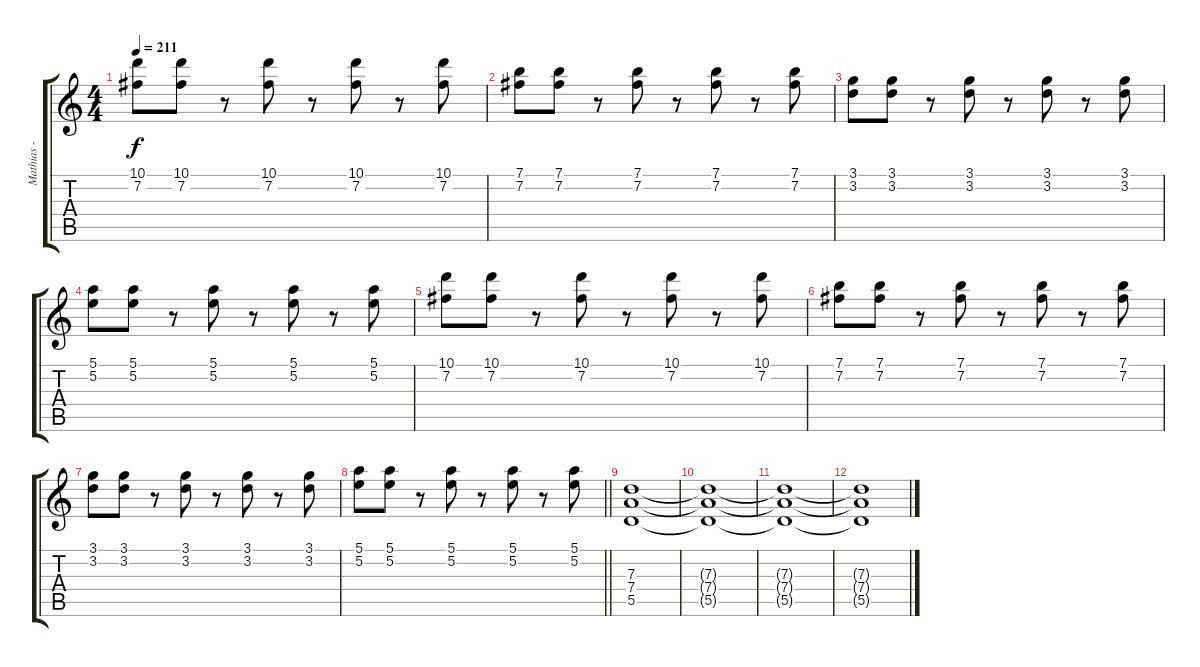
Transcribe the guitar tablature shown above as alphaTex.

\track ("Mathias - Left Guitar" "Mathias - ") {instrument distortionguitar}
\staff {score tabs}
\tuning (E4 B3 G3 D3 A2 E2) {hide}
\ts (4 4)
\tempo 211
\clef g2
\ks c
(10.1 7.2).8{dy f} (10.1 7.2).8 r.8 (10.1 7.2).8 r.8 (10.1 7.2).8 r.8 (10.1 7.2).8 |
(7.1 7.2).8 (7.1 7.2).8 r.8 (7.1 7.2).8 r.8 (7.1 7.2).8 r.8 (7.1 7.2).8 |
(3.1 3.2).8 (3.1 3.2).8 r.8 (3.1 3.2).8 r.8 (3.1 3.2).8 r.8 (3.1 3.2).8 |
(5.1 5.2).8 (5.1 5.2).8 r.8 (5.1 5.2).8 r.8 (5.1 5.2).8 r.8 (5.1 5.2).8 |
(10.1 7.2).8 (10.1 7.2).8 r.8 (10.1 7.2).8 r.8 (10.1 7.2).8 r.8 (10.1 7.2).8 |
(7.1 7.2).8 (7.1 7.2).8 r.8 (7.1 7.2).8 r.8 (7.1 7.2).8 r.8 (7.1 7.2).8 |
(3.1 3.2).8 (3.1 3.2).8 r.8 (3.1 3.2).8 r.8 (3.1 3.2).8 r.8 (3.1 3.2).8 |
\barLineRight lightlight
(5.1 5.2).8 (5.1 5.2).8 r.8 (5.1 5.2).8 r.8 (5.1 5.2).8 r.8 (5.1 5.2).8 |
(7.3 7.4 5.5).1 |
(7.3{t} 7.4{t} 5.5{t}).1 |
(7.3{t} 7.4{t} 5.5{t}).1 |
(7.3{t} 7.4{t} 5.5{t}).1
